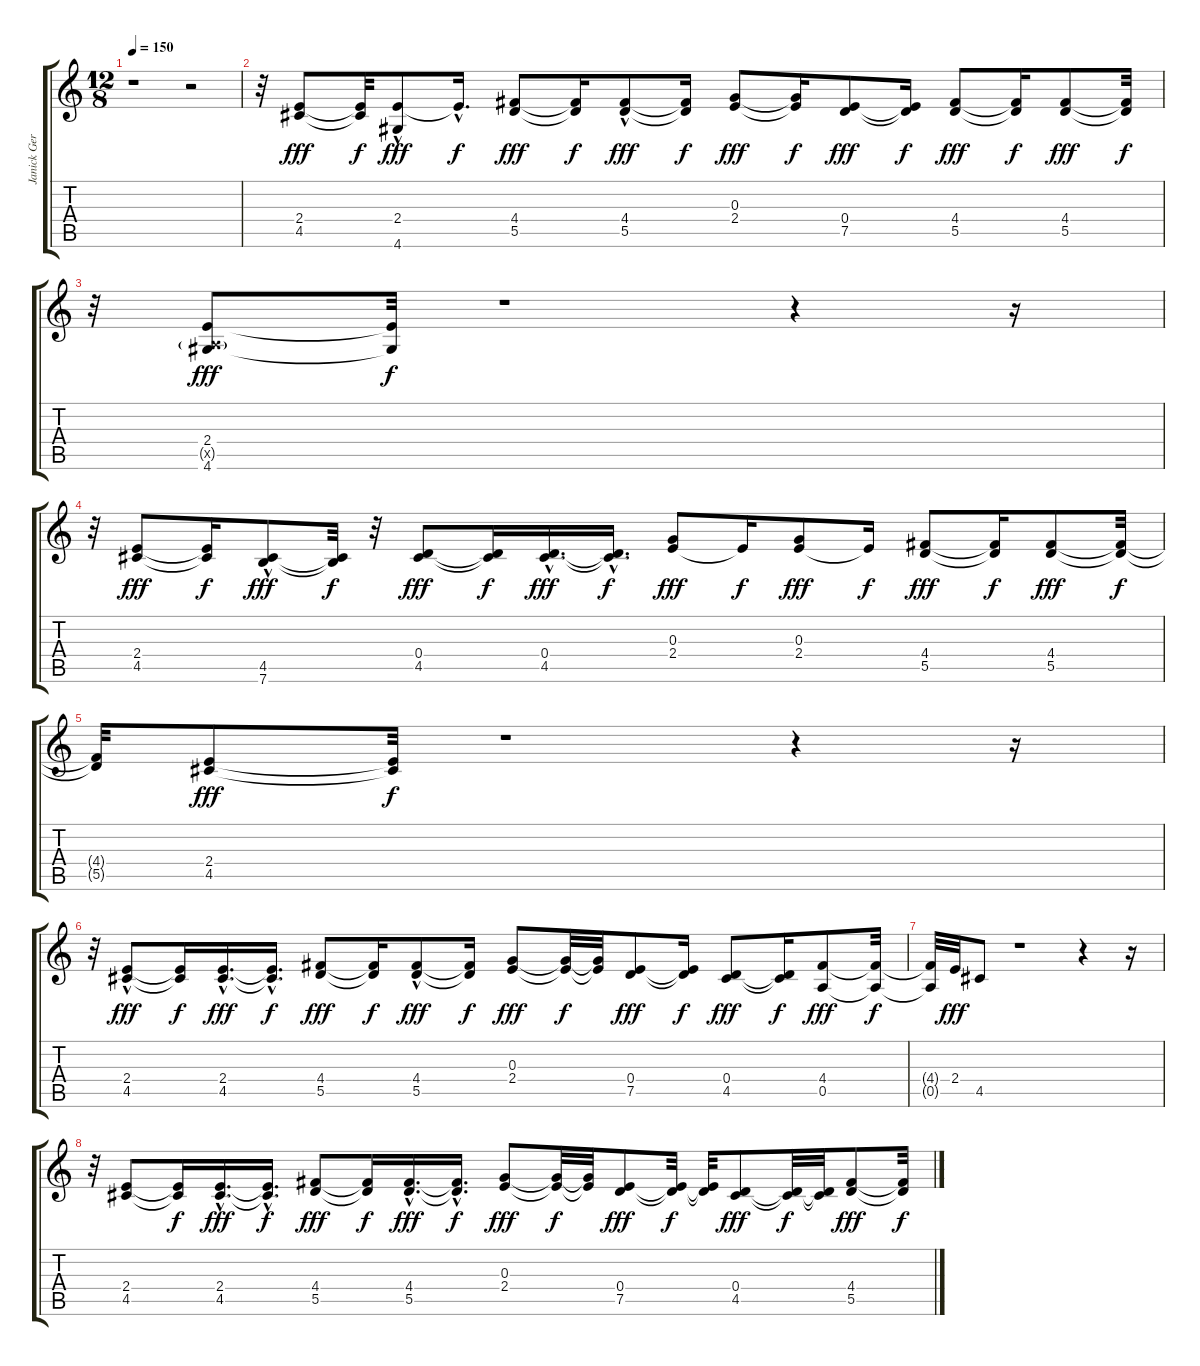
\track ("Janick Gers  ( guitar )" "Janick Ger") {instrument distortionguitar}
\staff {score tabs}
\tuning (E4 B3 G3 D3 A2 E2) {hide}
\ts (12 8)
\tempo 150
\clef g2
\ks c
r.1{dy f} r.2 |
r.32 (2.4 4.5).8{dy fff} (2.4{t} 4.5{t}).32{dy f} (2.4 4.6{hac}).8{dy fff} 2.4{hac t}.16{d dy f} (4.4 5.5).8{dy fff} (4.4{t} 5.5{t}).16{dy f} (4.4{hac} 5.5).8{dy fff} (4.4{t} 5.5{t}).16{dy f} (0.3 2.4).8{dy fff} (0.3{t} 2.4{t}).16{dy f} (0.4 7.5).8{dy fff} (0.4{t} 7.5{t}).16{dy f} (4.4 5.5).8{dy fff} (4.4{t} 5.5{t}).16{dy f} (4.4 5.5).8{dy fff} (4.4{t} 5.5{t}).32{dy f} |
r.32 (2.4 0.5{g x} 4.6).8{dy fff} (2.4{t} 4.6{t}).32{dy f} r.1 r.4 r.16 |
r.32 (2.4 4.5).8{dy fff} (2.4{t} 4.5{t}).16{dy f} (4.5{hac} 7.6).8{dy fff} (4.5{t} 7.6{t}).32{dy f} r.32 (0.4 4.5).8{dy fff} (0.4{t} 4.5{t}).16{dy f} (0.4{hac} 4.5{hac}).16{d dy fff} (0.4{hac t} 4.5{hac t}).16{d dy f} (0.3 2.4).8{dy fff} 2.4{t}.16{dy f} (0.3 2.4).8{dy fff} 2.4{t}.16{dy f} (4.4 5.5).8{dy fff} (4.4{t} 5.5{t}).16{dy f} (4.4 5.5).8{dy fff} (4.4{t} 5.5{t}).32{dy f} |
(4.4{t} 5.5{t}).32 (2.4 4.5).8{dy fff} (2.4{t} 4.5{t}).32{dy f} r.1 r.4 r.16 |
r.32 (2.4 4.5{hac}).8{dy fff} (2.4{t} 4.5{t}).16{dy f} (2.4{hac} 4.5{hac}).16{d dy fff} (2.4{hac t} 4.5{hac t}).16{d dy f} (4.4 5.5).8{dy fff} (4.4{t} 5.5{t}).16{dy f} (4.4{hac} 5.5).8{dy fff} (4.4{t} 5.5{t}).16{dy f} (0.3 2.4).8{dy fff} (0.3{t} 2.4{t}).32{dy f} (0.3{t} 2.4{t}).32 (0.4 7.5).8{dy fff} (0.4{t} 7.5{t}).16{dy f} (0.4 4.5).8{dy fff} (0.4{t} 4.5{t}).16{dy f} (4.4 0.5).8{dy fff} (4.4{t} 0.5{t}).32{dy f} |
(4.4{t} 0.5{t}).32 2.4.32{dy fff} 4.5.8 r.1 r.4 r.16 |
r.32 (2.4 4.5).8 (2.4{t} 4.5{t}).16{dy f} (2.4{hac} 4.5{hac}).16{d dy fff} (2.4{hac t} 4.5{hac t}).16{d dy f} (4.4 5.5).8{dy fff} (4.4{t} 5.5{t}).16{dy f} (4.4{hac} 5.5{hac}).16{d dy fff} (4.4{hac t} 5.5{hac t}).16{d dy f} (0.3 2.4).8{dy fff} (0.3{t} 2.4{t}).32{dy f} (0.3{t} 2.4{t}).32 (0.4 7.5).8{dy fff} (0.4{t} 7.5{t}).32{dy f} (0.4{t} 7.5{t}).32 (0.4 4.5).8{dy fff} (0.4{t} 4.5{t}).32{dy f} (0.4{t} 4.5{t}).32 (4.4 5.5).8{dy fff} (4.4{t} 5.5{t}).32{dy f}
